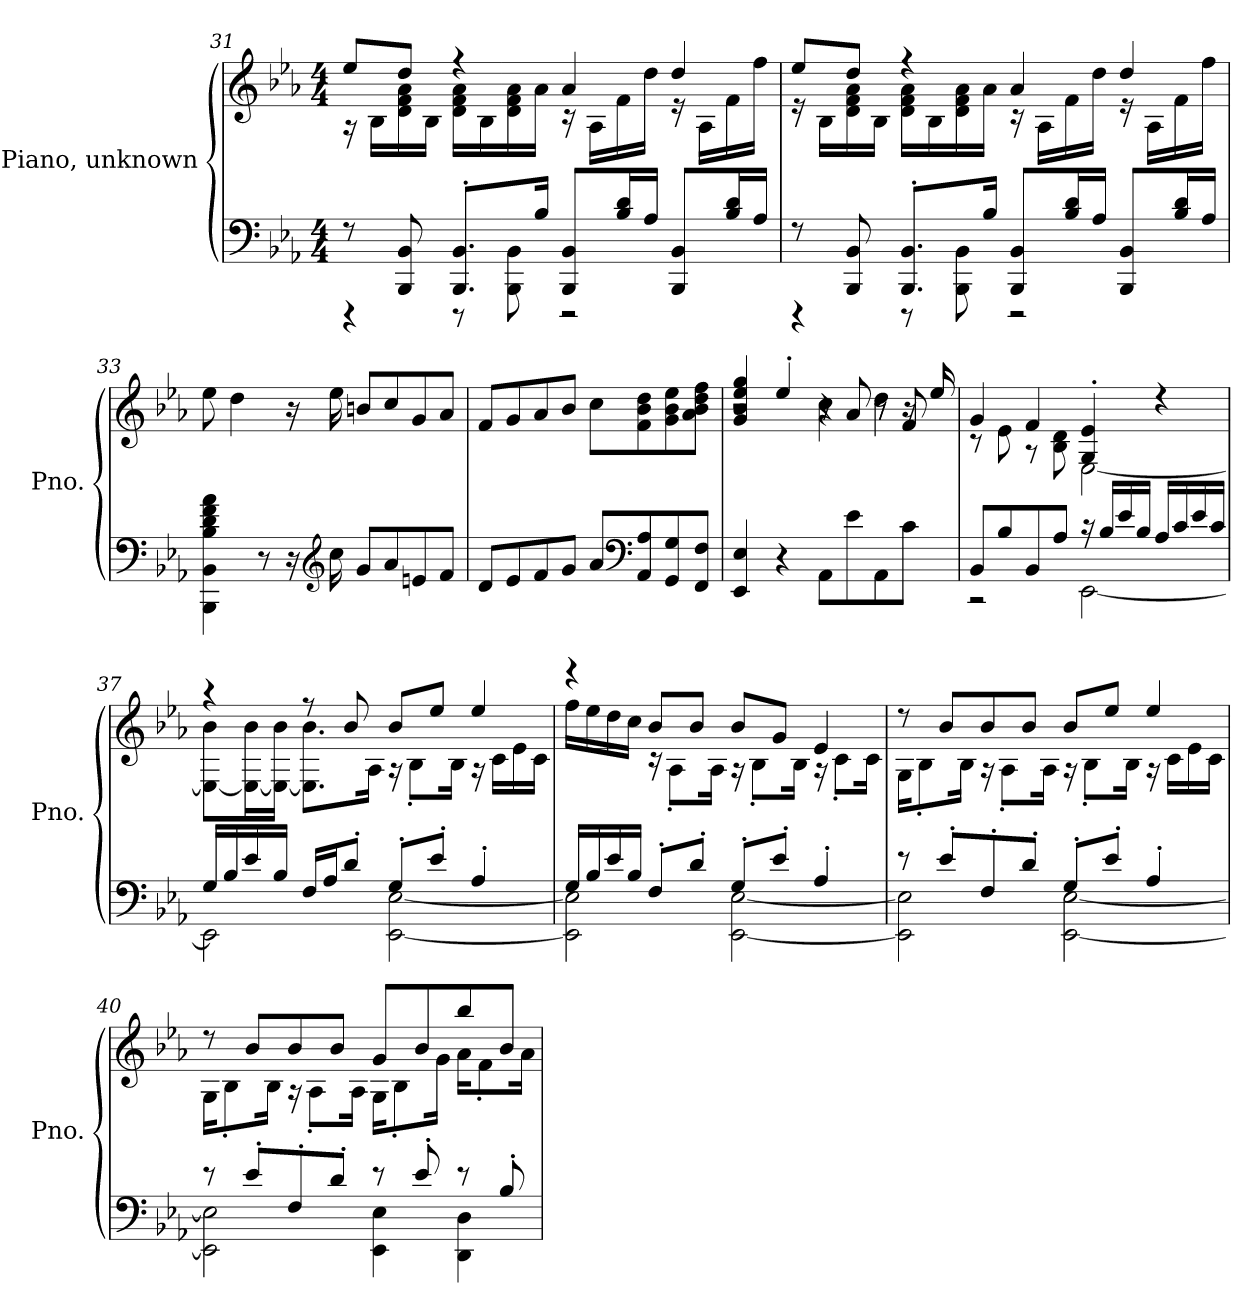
**kern	**kern
*part1	*part1
*staff2	*staff1
*I"Piano, unknown	*
*I'Pno.	*
!!LO:LB:g=z
*clefF4	*clefG2
*k[b-e-a-]	*k[b-e-a-]
*M4/4	*M4/4
=31	=31
*^	*^
8r	4r	8ee-/L	16r
.	.	.	16B-\LL
8BBB-/ 8BB-/	.	8dd/J	16d\ 16f\ 16a-\
.	.	.	16B-\JJ
8.BBB-/' 8.BB-/'L	8r	4r	16d\ 16f\ 16a-\LL
.	.	.	16B-\
.	8BBB-\ 8BB-\	.	16d\ 16f\ 16a-\
16B-/Jk	.	.	16a-\JJ
8BBB-/ 8BB-/L	2r	4a-/	16r
.	.	.	16A-\LL
16B-/ 16d/L	.	.	16f\
16A-/JJ	.	.	16dd\JJ
8BBB-/ 8BB-/L	.	4dd/	16r
.	.	.	16A-\LL
16B-/ 16d/L	.	.	16f\
16A-/JJ	.	.	16ff\JJ
=32	=32	=32	=32
8r	4r	8ee-/L	16r
.	.	.	16B-\LL
8BBB-/ 8BB-/	.	8dd/J	16d\ 16f\ 16a-\
.	.	.	16B-\JJ
8.BBB-/' 8.BB-/'L	8r	4r	16d\ 16f\ 16a-\LL
.	.	.	16B-\
.	8BBB-\ 8BB-\	.	16d\ 16f\ 16a-\
16B-/Jk	.	.	16a-\JJ
8BBB-/ 8BB-/L	2r	4a-/	16r
.	.	.	16A-\LL
16B-/ 16d/L	.	.	16f\
16A-/JJ	.	.	16dd\JJ
8BBB-/ 8BB-/L	.	4dd/	16r
.	.	.	16A-\LL
16B-/ 16d/L	.	.	16f\
16A-/JJ	.	.	16ff\JJ
*v	*v	*	*
*	*v	*v
=33	=33
4BBB-\ 4BB-\ 4B-\ 4d\ 4f\ 4a-\	8ee-\
.	4dd\
8r	.
16r	16r
*clefG2	*
16cc\	16ee-\
8g/L	8bn/L
8a-/	8cc/
8en/	8g/
8f/J	8a-/J
!!LO:LB:g=z
=34	=34
8d/L	8f/L
8e-/	8g/
8f/	8a-/
8g/J	8b-/J
8a-/L	8cc\L
*clefF4	*
8AA-/ 8A-/	8f\ 8b-\ 8dd\
8GG/ 8G/	8g\ 8b-\ 8ee-\
8FF/ 8F/J	8a-\ 8b-\ 8dd\ 8ff\J
=35	=35
*	*^
*	*	*^
4EE-/ 4E-/	4g/ 4b-/ 4ee-/ 4gg/	2r	2r
4r	4ee-'/	.	.
8AA-\L	8r	4cc\	4r
8e-\	8a-/	.	.
8AA-\	8r	4dd\	8r
8c\J	16r	.	8f/
.	16ee-/	.	.
*	*	*v	*v
=36	=36	=36
*^	*	*
8BB-/L	2r	4g/	8r
8B-/	.	.	8e-\
8BB-/	.	4f/	8r
8A-/J	.	.	8B-\ 8d\
16r	[2EE-\	4G/' 4e-/'	[2E-\
16B-/LL	.	.	.
16e-/	.	.	.
16B-/JJ	.	.	.
16A-/LL	.	4r	.
16c/	.	.	.
16e-/	.	.	.
16c/JJ	.	.	.
!!LO:PB:g=z	!!
=37	=37	=37	=37
16G/LL	2EE-\]	4r	8E-\_ 8b-\L
16B-/	.	.	.
16e-/	.	.	16E-\_ 16b-\L
16B-/JJ	.	.	16E-\_ 16b-\JJ
16F/LL	.	8r	8.E-\] 8.b-\L
16A-/J	.	.	.
8d'/J	.	8b-/	.
.	.	.	16A-\Jk
8G'/L	[2EE-\ [2E-\	8b-/L	16r
.	.	.	8B-'\L
8e-'/J	.	8ee-/J	.
.	.	.	16B-\Jk
4A-'/	.	4ee-/	16r
.	.	.	16c\LL
.	.	.	16e-\
.	.	.	16c\JJ
=38	=38	=38	=38
16G/LL	2EE-\] 2E-\]	4r	16ff\LL
16B-/	.	.	16ee-\
16e-/	.	.	16dd\
16B-/JJ	.	.	16cc\JJ
8F'/L	.	8b-/L	16r
.	.	.	8A-'\L
8d'/J	.	8b-/J	.
.	.	.	16A-\Jk
8G'/L	[2EE-\ [2E-\	8b-/L	16r
.	.	.	8B-'\L
8e-'/J	.	8g/J	.
.	.	.	16B-\Jk
4A-'/	.	4e-/	16r
.	.	.	8c'\L
.	.	.	16c\Jk
!!LO:LB:g=z	!!
=39	=39	=39	=39
8r	2EE-\] 2E-\]	8r	16G\KL
.	.	.	8B-'\
8e-'/L	.	8b-/L	.
.	.	.	16B-\Jk
8F'/	.	8b-/	16r
.	.	.	8A-'\L
8d'/J	.	8b-/J	.
.	.	.	16A-\Jk
8G'/L	[2EE-\ [2E-\	8b-/L	16r
.	.	.	8B-'\L
8e-'/J	.	8ee-/J	.
.	.	.	16B-\Jk
4A-'/	.	4ee-/	16r
.	.	.	16c\LL
.	.	.	16e-\
.	.	.	16c\JJ
=40	=40	=40	=40
8r	2EE-\] 2E-\]	8r	16G\KL
.	.	.	8B-'\
8e-'/L	.	8b-/L	.
.	.	.	16B-\Jk
8F'/	.	8b-/	16r
.	.	.	8A-'\L
8d'/J	.	8b-/J	.
.	.	.	16A-\Jk
8r	4EE-\ 4E-\	8g/L	16G\KL
.	.	.	8B-'\
8e-'/	.	8b-/	.
.	.	.	16g\Jk
8r	4DD\ 4D\	8bb-/	16a-\KL
.	.	.	8f'\
8B-'/	.	8b-/J	.
.	.	.	16a-\Jk
*v	*v	*	*
*	*v	*v
=	=
*-	*-
